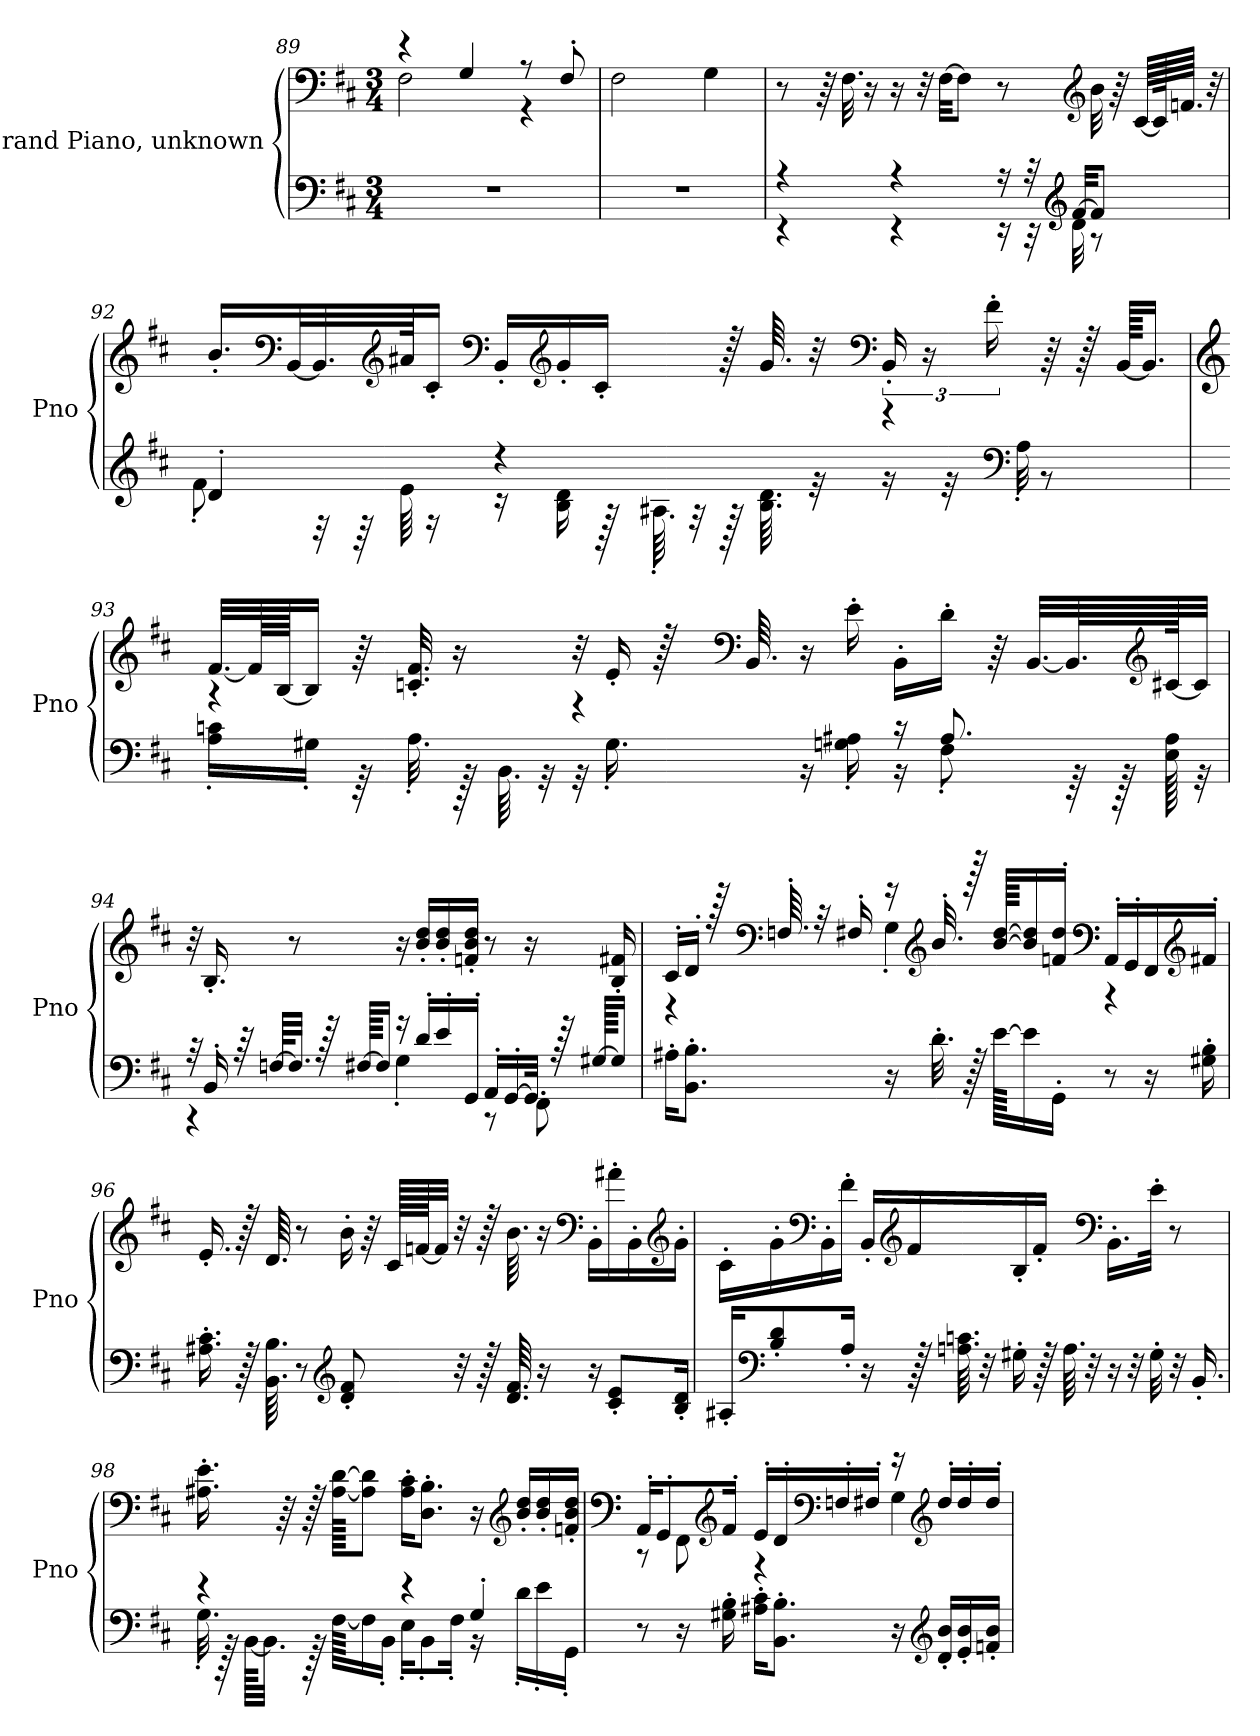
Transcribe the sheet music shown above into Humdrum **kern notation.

**kern	**kern
*part1	*part1
*staff2	*staff1
*I"Grand Piano, unknown	*
*I'Pno	*
*clefF4	*clefF4
*k[f#c#]	*k[f#c#]
*M3/4	*M3/4
=89	=89
*	*^
2.r	4r	2F#\
.	4G/	.
.	8r	4r
.	8F#'/	.
*	*v	*v
=90	=90
2.r	2F#\
.	4G\
=91	=91
*^	*
4r	4r	8r
.	.	64r
.	.	32.F#\
.	.	16r
4r	4r	16r
.	.	32r
.	.	[32F#\KKL
.	.	8F#\J]
16r	16r	8r
32r	32r	.
*clefG2	*	*
[32f#/KKL	32d\	.
*	*	*clefG2
8f#/J]	8r	32b\
.	.	64r
.	.	[64c#/LLLL
.	.	128c#/K]
.	.	64.fn/JJJJ
.	.	32r
!!LO:LB:g=z
=92	=92	=92
4d'/	8f#'\	16.b'/LL
*	*	*clefF4
.	.	[32BB/L
.	32r	32.BB/]
.	64r	.
*	*	*clefG2
.	64e\	64a#X/JK
.	16r	16c#'/JJ
*	*	*clefF4
4r	16r	16BB'/LL
*	*	*clefG2
.	16B\ 16d\	16g'/
.	128r	16c#'/JJ
.	64.A#X'\	.
.	32r	.
.	128r	128r
.	64.B\ 64.d\	64.g/
.	32r	32r
*	*	*clefF4
4r	16r	24BB'/
.	.	24r
.	32r	.
.	.	24f#'\
*clefF4	*	*
.	32A#'\	.
.	8r	64r
.	.	128r
.	.	[128BB/KKKLL
.	.	16.BB/JJ]
!!LO:PB:g=z
=93	=93	=93
*	*	*clefG2
4r	16A\' 16cn\'LL	[32.f#/LLL
.	.	128f#/LL]
.	.	[128B/JJJ
.	16G#X'\JJ	16B/JJ]
.	64r	64r
.	32.A'\	32.cn/' 32.f#/'
.	128r	16r
.	64.BB\	.
.	32r	.
4r	32r	32r
.	16.G#'\	16e'/
.	.	128r
*	*	*clefF4
.	.	64.BB/
.	16r	16r
.	16Gn\' 16A#X\'	16e'\
16r	16r	16BB'\LL
8.A#/	8F#'\	16d'\JJ
.	.	64r
.	.	[32.BB/LLL
.	64r	64.BB/L]
.	128r	.
*	*	*clefG2
.	128E\ 128A#\	[128c#X/JK
.	32r	32c#/JJJ]
!!LO:LB:g=z
=94	=94	=94
32r	4r	32r
16BB'/	.	16.B'/
64r	.	.
[64Fn/KLLL	.	.
32.F/JJJ]	.	8r
128r	.	.
[128F#X/KKKLL	.	.
16F#/JJ]	.	.
16r	4G'\	16r
16d'/LL	.	16b/' 16dd/'LL
16e'/	.	16b/' 16dd/'
16GG'/JJ	.	16fn/' 16b/' 16dd/'JJ
16AA'/LL	8r	8r
[16GG'/	.	.
32.GG/JJk]	8FF#\	16r
128r	.	.
[128G#X/KKKLL	.	.
16G#/JJ]	.	16B/' 16f#X/'
*v	*v	*
!!LO:LB:g=z
=95	=95
*	*^
16A#X'\KL	16c#'/LL	4r
8.BB\' 8.B\'J	16d'/JJ	.
.	128r	.
*	*clefF4	*
.	64.Fn'/	.
.	32r	.
.	16F#X'/	.
16r	16r	4G'\
*	*clefG2	*
32.d'\	32.b'/	.
128r	128r	.
[128e\KKKLL	[128b/ [128dd/KKKLL	.
16e\]	16b/] 16dd/]	.
16GG'\JJ	16fn/' 16dd/'JJ	.
*	*clefF4	*
8r	16AA'/LL	4r
.	16GG'/	.
16r	16FF#/	.
*	*clefG2	*
16G#X\' 16B\'	16f#X'/JJ	.
*	*v	*v
!!LO:LB:g=z
=96	=96
16.A#X\' 16.c#\'	16.e'/
128r	128r
64.BB\ 64.B\	64.d/
8r	8r
*clefG2	*
8d/' 8f#/'	16b'\
.	64r
.	128c#/LLLLL
.	[128fn/JJ
.	32f/JJJ]
32r	32r
128r	128r
64.d/ 64.f#/	64.b\
16r	16r
*	*clefF4
16r	16BB'\LL
8c#/' 8e/'L	16a#X'\
.	16BB'\
*	*clefG2
16B/' 16d/'Jk	16g'\JJ
!!LO:LB:g=z
=97	=97
16A#X'/KL	16c#'\LL
*clefF4	*
8B/' 8d/'	16g'\
*	*clefF4
.	16BB'\
16A#'/Jk	16f#'\JJ
16r	16BB'/LL
*	*clefG2
128r	16f#/
64.An\ 64.cn\	.
32r	.
16G#X'\	16B'/
128r	16f#'/JJ
64.A\	.
32r	.
*	*clefF4
16r	16.BB'\LL
32r	.
32G#'\	32e'\JJk
32r	8r
16.BB'/	.
=98	=98
*^	*
4r	32.G'\	16.A#X\' 16.e\'
.	128r	.
.	[128BB\KKLLL	.
.	32.BB\JJJ]	.
.	.	64r
.	128r	128r
.	[128F#\KKKLL	[128A#\ [128d\KKKKL
.	16F#\]	8A#\] 8d\]J
.	16BB'\JJ	.
4r	16E'\KL	16A#\' 16c#\'KL
.	8BB'\	8.D\' 8.B\'J
.	16F#'\Jk	.
4G'/	16r	16r
*	*	*clefG2
.	16d'\LL	16b/' 16dd/'LL
.	16e'\	16b/' 16dd/'
.	16GG'\JJ	16fn/' 16b/' 16dd/'JJ
*v	*v	*
!!LO:PB:g=z
=99	=99
*	*clefF4
*	*^
8r	16AA'/KL	8r
.	8GG'/	.
16r	.	8FF#\
*	*clefG2	*
16G#X\' 16B\'	16f#'/Jk	.
16A#X\' 16c#\'KL	16e'/LL	4r
8.BB\' 8.B\'J	16d'/	.
*	*clefF4	*
.	16Fn'/	.
.	16F#X'/JJ	.
16r	16r	4G\
*clefG2	*clefG2	*
16d/' 16b/'LL	16dd'/LL	.
16e/' 16b/'	16dd'/	.
16fn/' 16b/'JJ	16dd'/JJ	.
*	*v	*v
=	=
*-	*-
